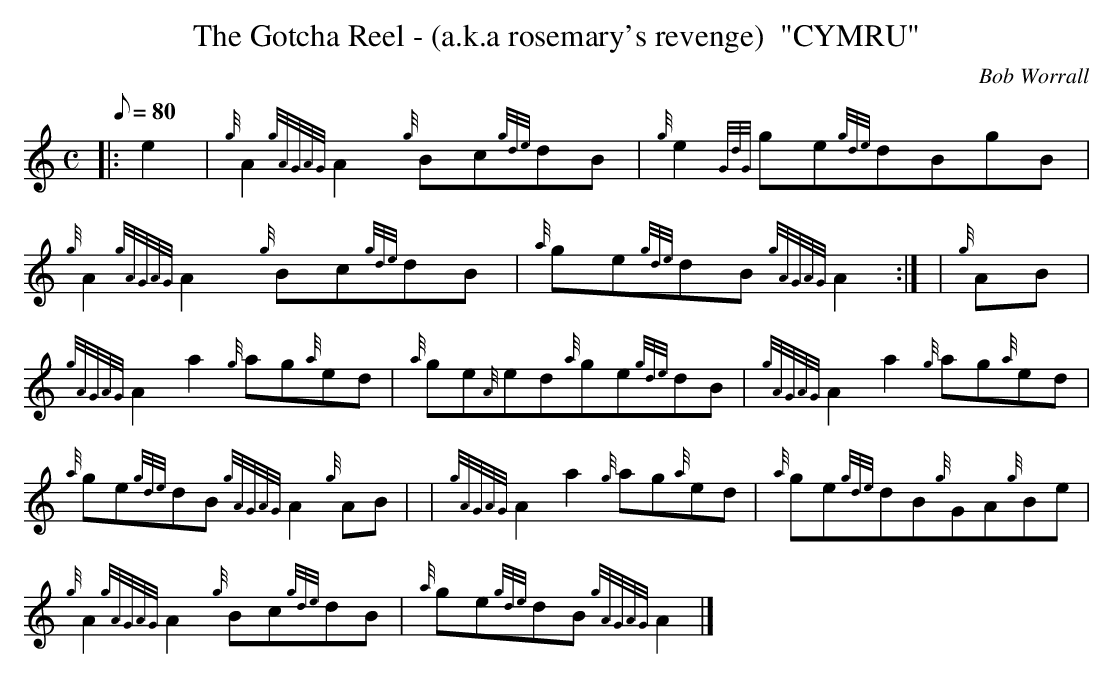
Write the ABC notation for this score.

X:1
T:The Gotcha Reel - (a.k.a rosemary's revenge)  "CYMRU"
M:C
L:1/8
Q:80
C:Bob Worrall
K:HP
|: e2 | \
{g}A2{gAGAG}A2{g}Bc{gde}dB | \
{g}e2{GdG}ge{gde}dBgB |
{g}A2{gAGAG}A2{g}Bc{gde}dB | \
{a}ge{gde}dB{gAGAG}A2:| [ | \
{g}AB |
{gAGAG}A2a2{g}ag{a}ed | \
{a}ge{A}ed{a}ge{gde}dB | \
{gAGAG}A2a2{g}ag{a}ed |
{a}ge{gde}dB{gAGAG}A2{g}AB | | \
{gAGAG}A2a2{g}ag{a}ed | \
{a}ge{gde}dB{g}GA{g}Be |
{g}A2{gAGAG}A2{g}Bc{gde}dB | \
{a}ge{gde}dB{gAGAG}A2|]
